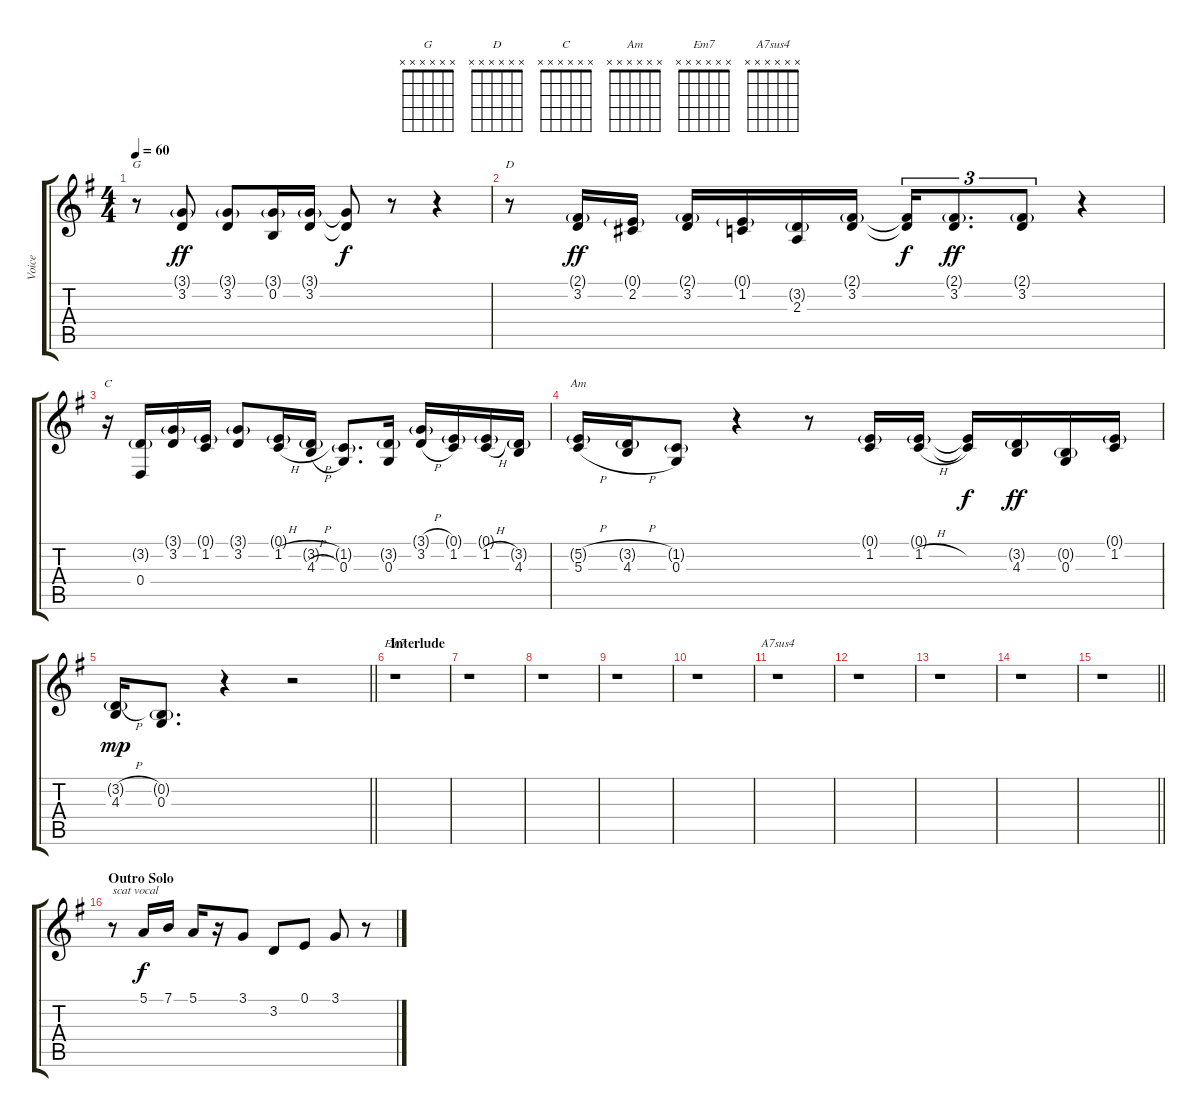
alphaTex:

\track ("Voice" "Voice") {instrument clarinet}
\staff {score tabs}
\tuning (E4 B3 G3 D3 A2 E2) {hide}
\chord ("G" x x x x x x)
\chord ("D" x x x x x x)
\chord ("C" x x x x x x)
\chord ("Am" x x x x x x)
\chord ("Em7" x x x x x x)
\chord ("A7sus4" x x x x x x)
\ts (4 4)
\tempo 60
\clef g2
\ks g
r.8{ch "G" dy ff} (3.1{g} 3.2).8 (3.1{g} 3.2).8 (3.1{g} 0.2).16 (3.1{g} 3.2).16 (3.1{t} 3.2{t}).8{dy f} r.8 r.4 |
r.8{ch "D"} (2.1{g} 3.2).16{dy ff} (0.1{g} 2.2).16 (2.1{g} 3.2).16 (0.1{g} 1.2).16 (3.2{g} 2.3).16 (2.1{g} 3.2).16 (2.1{t} 3.2{t}).16{tu (3 2) dy f} (2.1{g} 3.2).8{d tu (3 2) dy ff} (2.1{g} 3.2).8{tu (3 2)} r.4 |
r.16{ch "C"} (3.2{g} 0.4).16 (3.1{g} 3.2).16 (0.1{g} 1.2).16 (3.1{g} 3.2).8 (0.1{g} 1.2{h}).16 (3.2{h g} 4.3{h}).16 (1.2{g} 0.3).8{d} (3.2{g} 0.3).16 (3.1{h g} 3.2{h}).16 (0.1{g} 1.2).16 (0.1{g} 1.2{h}).16 (3.2{g} 4.3).16 |
(5.2{h g} 5.3{h}).16{ch "Am"} (3.2{h g} 4.3{h}).16 (1.2{g} 0.3).8 r.4 r.8 (0.1{g} 1.2).16 (0.1{g} 1.2{h}).16 (0.1{t} 1.2{t}).16{dy f} (3.2{g} 4.3).16{dy ff} (0.2{g} 0.3).16 (0.1{g} 1.2).16 |
\barLineRight lightlight
(3.2{h g} 4.3).16{dy mp} (0.2{g} 0.3).8{d} r.4 r.2 |
\section ("" "Interlude")
r.1{ch "Em7"} |
r.1 |
r.1 |
r.1 |
r.1 |
r.1{ch "A7sus4"} |
r.1 |
r.1 |
r.1 |
\barLineRight lightlight
r.1 |
\section ("" "Outro Solo")
r.8{txt "scat vocal"} 5.1.16{dy f} 7.1.16 5.1.16 r.16 3.1.8 3.2.8 0.1.8 3.1.8 r.8
